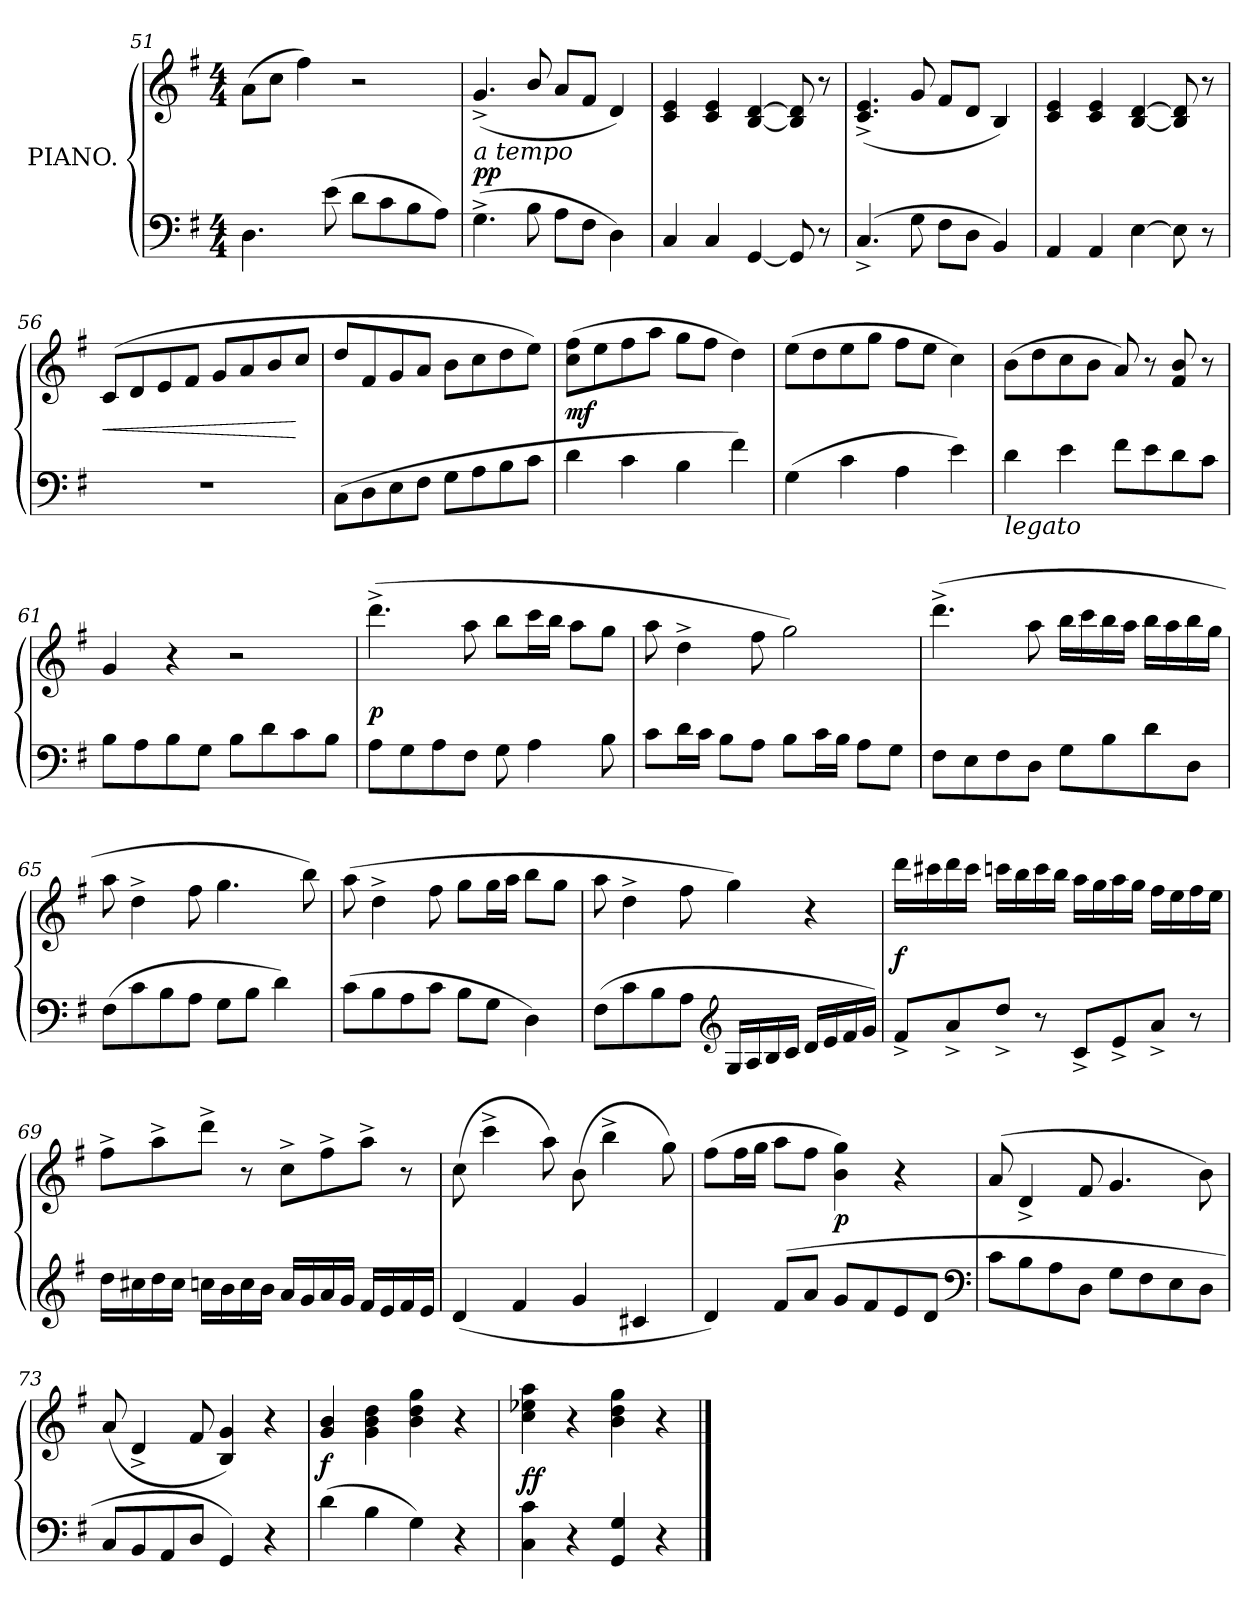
**kern	**kern	**dynam
*part1	*part1	*part1
*staff2	*staff1	*staff1/2
*I"PIANO.	*	*
*clefF4	*clefG2	*
*k[f#]	*k[f#]	*
*G:	*G:	*
*M4/4	*M4/4	*
=51	=51	=51
4.D\	(8a\L	.
.	8cc\J	.
.	4ff#\)	.
(8e\	.	.
8d\L	2r	.
8c\	.	.
8B\	.	.
8A\J)	.	.
=52	=52	=52
!	!LO:TX:b:i:t=a tempo	!
(4.G^\	(4.g^/	pp
8B\	8b/	.
8A\L	8a/L	.
8F#\J	8f#/J	.
4D\)	4d/)	.
=53	=53	=53
4C/	4c/ 4e/	.
4C/	4c/ 4e/	.
[4GG/	[4B/ [4d/	.
8GG/]	8B]/ 8d]/	.
8r	8r	.
=54	=54	=54
(4.C^/	(4.c^/ 4.e^/	.
8G\	8g/	.
8F#\L	8f#/L	.
8D\J	8d/J	.
4BB/)	4B/)	.
=55	=55	=55
4AA/	4c/ 4e/	.
4AA/	4c/ 4e/	.
[4E\	[4B/ [4d/	.
8E\]	8B]/ 8d]/	.
8r	8r	.
=56	=56	=56
1r	(8c/L	<
.	8d/	.
.	8e/	.
.	8f#/J	.
.	8g/L	.
.	8a/	.
.	8b/	.
.	8cc/J	[
=57	=57	=57
(8C\L	8dd/L	.
8D\	8f#/	.
8E\	8g/	.
8F#\J	8a/J	.
8G\L	8b\L	.
8A\	8cc\	.
8B\	8dd\	.
8c\J	8ee\J)	.
=58	=58	=58
4d\	(8cc\ 8ff#\L	mf
.	8ee\	.
4c\	8ff#\	.
.	8aa\J	.
4B\	8gg\L	.
.	8ff#\J	.
4f#\)	4dd\)	.
=59	=59	=59
(4G\	(8ee\L	.
.	8dd\	.
4c\	8ee\	.
.	8gg\J	.
4A\	8ff#\L	.
.	8ee\J	.
4e\)	4cc\)	.
=60	=60	=60
!LO:TX:b:i:t=legato	!	!
4d\	(8b\L	.
.	8dd\	.
4e\	8cc\	.
.	8b\J	.
8f#\L	8a/)	.
8e\	8r	.
8d\	8f#/ 8b/	.
8c\J	8r	.
=61	=61	=61
8B\L	4g/	.
8A\	.	.
8B\	4r	.
8G\J	.	.
8B\L	2r	.
8d\	.	.
8c\	.	.
8B\J	.	.
=62	=62	=62
8A\L	(4.ddd^\	p
8G\	.	.
8A\	.	.
8F#\J	8aa\	.
8G\	8bb\L	.
4A\	16ccc\L	.
.	16bb\JJ	.
.	8aa\L	.
8B\	8gg\J	.
=63	=63	=63
8c\L	8aa\	.
16d\L	4dd^\	.
16c\JJ	.	.
8B\L	.	.
8A\J	8ff#\	.
8B\L	2gg\)	.
16c\L	.	.
16B\JJ	.	.
8A\L	.	.
8G\J	.	.
=64	=64	=64
8F#\L	(4.ddd^\	.
8E\	.	.
8F#\	.	.
8D\J	8aa\	.
8G\L	16bb\LL	.
.	16ccc\	.
8B\	16bb\	.
.	16aa\JJ	.
8d\	16bb\LL	.
.	16aa\	.
8D\J	16bb\	.
.	16gg\JJ	.
=65	=65	=65
(8F#\L	8aa\	.
8c\	4dd^\	.
8B\	.	.
8A\J	8ff#\	.
8G\L	4.gg\	.
8B\J	.	.
4d\)	.	.
.	8bb\)	.
=66	=66	=66
(8c\L	(8aa\	.
8B\	4dd^\	.
8A\	.	.
8c\J	8ff#\	.
8B\L	8gg\L	.
8G\J	16gg\L	.
.	16aa\JJ	.
4D\)	8bb\L	.
.	8gg\J	.
=67	=67	=67
(8F#\L	8aa\	.
8c\	4dd^\	.
8B\	.	.
8A\J	8ff#\	.
*clefG2	*	*
16G/LL	4gg\)	.
16A/	.	.
16B/	.	.
16c/JJ	.	.
16d/LL	4r	.
16e/	.	.
16f#/	.	.
16g/JJ)	.	.
=68	=68	=68
8f#^/L	16ddd\LL	f
.	16ccc#X\	.
8a^/	16ddd\	.
.	16ccc#\JJ	.
8dd^/J	16cccn\LL	.
.	16bb\	.
8r	16ccc\	.
.	16bb\JJ	.
8c^>/L	16aa\LL	.
.	16gg\	.
8e^>/	16aa\	.
.	16gg\JJ	.
8a^>/J	16ff#\LL	.
.	16ee\	.
8r	16ff#\	.
.	16ee\JJ	.
=69	=69	=69
16dd\LL	8ff#^\L	.
16cc#X\	.	.
16dd\	8aa^\	.
16cc#\JJ	.	.
16ccn\LL	8ddd^\J	.
16b\	.	.
16cc\	8r	.
16b\JJ	.	.
16a/LL	8cc^\L	.
16g/	.	.
16a/	8ff#^\	.
16g/JJ	.	.
16f#/LL	8aa^\J	.
16e/	.	.
16f#/	8r	.
16e/JJ	.	.
=70	=70	=70
(>4d/	(8cc\	.
.	4ccc^\	.
4f#/	.	.
.	8aa\)	.
4g/	(8b\	.
.	4bb^\	.
4c#X/	.	.
.	8gg\)	.
=71	=71	=71
4d/)	(8ff#\L	.
.	16ff#\L	.
.	16gg\JJ	.
(8f#/L	8aa\L	.
8a/J	8ff#\J	.
8g/L	4b\ 4gg\)	p
8f#/	.	.
8e/	4r	.
8d/J	.	.
*clefF4	*	*
=72	=72	=72
8c\L	(8a/	.
8B\	4d^/	.
8A\	.	.
8D\J	8f#/	.
8G\L	4.g/	.
8F#\	.	.
8E\	.	.
8D\J	8b\)	.
=73	=73	=73
8C/L	(>8a/	.
8BB/	4d^/	.
8AA/	.	.
8D/J	8f#/	.
4GG/)	4B/ 4g/)	.
4r	4r	.
=74	=74	=74
(4d\	4g/ 4b/	f
4B\	4g\ 4b\ 4dd\	.
4G\)	4b\ 4dd\ 4gg\	.
4r	4r	.
=75	=75	=75
4C\ 4c\	4cc\ 4ee-X\ 4aa\	ff
4r	4r	.
4GG/ 4G/	4b\ 4dd\ 4gg\	.
4r	4r	.
==	==	==
*-	*-	*-
